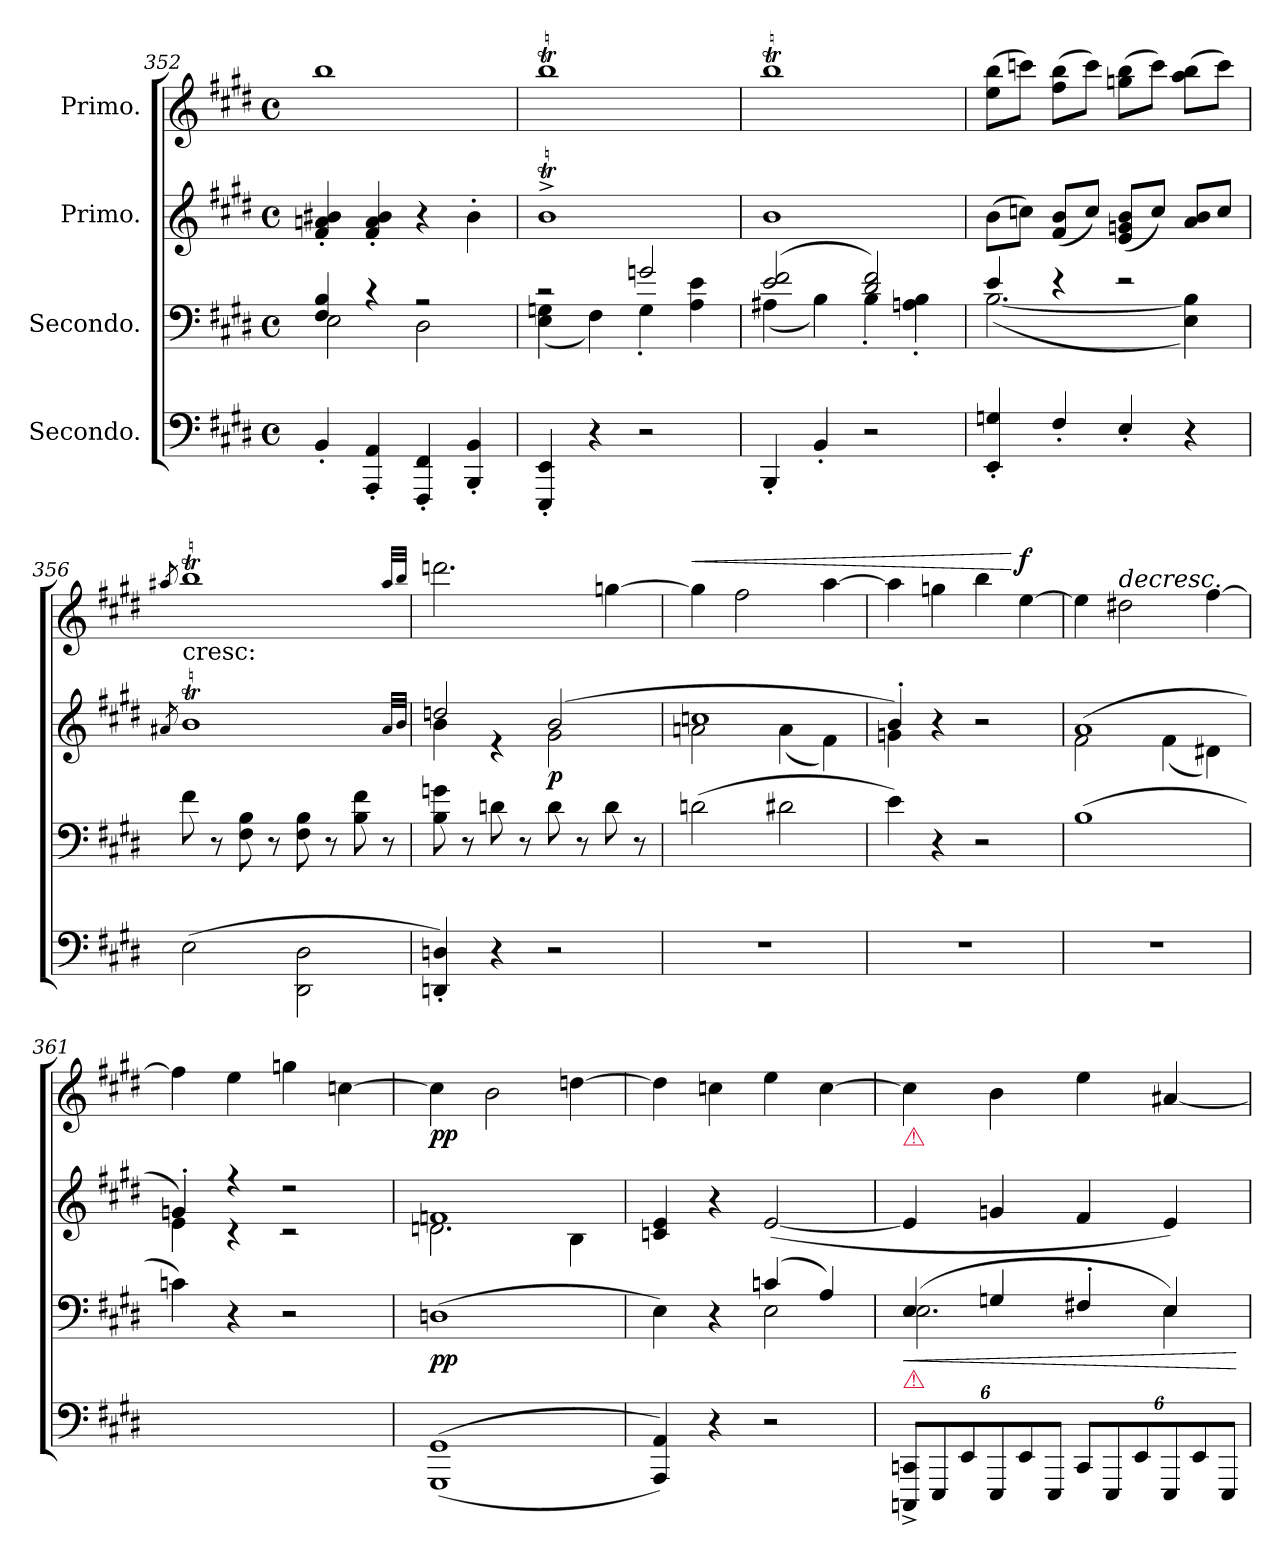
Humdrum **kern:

**kern	**kern	**dynam	**kern	**dynam	**kern	**dynam
*part4	*part3	*part3	*part2	*part2	*part1	*part1
*staff4	*staff3	*staff3	*staff2	*staff2	*staff1	*staff1
*I"Secondo.	*I"Secondo.	*	*I"Primo.	*	*I"Primo.	*
*clefF4	*clefF4	*	*clefG2	*	*clefG2	*
*k[f#c#g#d#]	*k[f#c#g#d#]	*	*k[f#c#g#d#]	*	*k[f#c#g#d#]	*
*M4/4	*M4/4	*	*M4/4	*	*M4/4	*
*met(c)	*met(c)	*	*met(c)	*	*met(c)	*
=352	=352	=352	=352	=352	=352	=352
*	*^	*	*	*	*	*
4BB'>/	4F#/ 4B/	2E\	.	4f#'>/ 4an'>/ 4b#X'>/	.	1bb	.
4AAA'>/ 4AA'>/	4r	.	.	4f#'>/ 4a'>/ 4b#'>/	.	.	.
4FFF#'>/ 4FF#'>/	2r	2D#\	.	4r	.	.	.
4BBB'>/ 4BB'>/	.	.	.	4b#'\	.	.	.
=353	=353	=353	=353	=353	=353	=353	=353
!	!	!	!	!	!LO:DY:b	!	!
4EEE'>/ 4EE'>/	2r	(<4E\ 4Gn\	.	1bt^<	ppp&colon;	1bbt	.
4r	.	4F#\)	.	.	.	.	.
2r	2gn/	4G'\	.	.	.	.	.
.	.	4A\ 4e\	.	.	.	.	.
=354	=354	=354	=354	=354	=354	=354	=354
4BBB'/	(2e/ 2f#/	(4A#X\	.	1bTTT	.	1bbt	.
4BB'/	.	4B\)	.	.	.	.	.
2r	2d#/ 2f#/)	4B'\	.	.	.	.	.
.	.	4An'\ 4B'\	.	.	.	.	.
=355	=355	=355	=355	=355	=355	=355	=355
4EE'>/ 4Gn'>/	4e/	([2.B\	.	(8b\L	.	(8ee\ 8bb\L	.
.	.	.	.	8ccn\J)	.	8cccn\J)	.
4F#'>/	4re	.	.	(>8f#/ 8b/L	.	(8ff#\ 8bb\L	.
.	.	.	.	8cc/J)	.	8ccc\J)	.
4E'>/	2re	.	.	(>8e/ 8gn/ 8b/L	.	(8ggn\ 8bb\L	.
.	.	.	.	8cc/J)	.	8ccc\J)	.
4r	.	4E\ 4B]\)	.	8a/ 8b/L	.	(8aa\ 8bb\L	.
.	.	.	.	8cc/J	.	8ccc\J)	.
*	*v	*v	*	*	*	*	*
=356	=356	=356	=356	=356	=356	=356
.	.	.	8qa#X/	.	8qaa#X/	.
!	!	!	!	!	!LO:TX:c:t=cresc&colon;	!
(2E\	8f#\	.	1bt	.	1bbt	.
.	8r	.	.	.	.	.
.	8F#\ 8B\	.	.	.	.	.
.	8r	.	.	.	.	.
2DD#\ 2D#\	8F#\ 8B\	.	.	.	.	.
.	8r	.	.	.	.	.
.	8B\ 8f#\	.	.	.	.	.
.	8r	.	.	.	.	.
.	.	.	32qqa#/LLL	.	32qqaa#/LLL	.
.	.	.	32qqb/JJJ	.	32qqbb/JJJ	.
=357	=357	=357	=357	=357	=357	=357
*	*	*	*^	*	*	*
4DDn'>/ 4Dn'>/)	8B\ 8gn\	.	2ddn/	4b\	.	2.dddn\	sf sf
.	8r	.	.	.	.	.	.
4r	8dn\	.	.	4r	.	.	.
.	8r	.	.	.	.	.	.
!	!	!	!	!	!LO:DY:b	!	!
2r	8d\	.	(2b/	2g#\	p	.	.
.	8r	.	.	.	.	.	.
.	8d\	.	.	.	.	[4ggn\	.
.	8r	.	.	.	.	.	.
=358	=358	=358	=358	=358	=358	=358	=358
!	!	!	!	!	!	!	!LO:HP:a
1r	(2dn\	.	1ccn	2an\	.	4ggn\]	<
.	.	.	.	.	.	2ff#\	.
.	2d#X\	.	.	(4a\	.	.	.
.	.	.	.	4f#\)	.	[4aa\	.
=359	=359	=359	=359	=359	=359	=359	=359
1r	4e\)	.	4b'/)	4gn\	.	4aa\]	.
.	4r	.	4r	4ryy	.	4ggn\	.
.	2r	.	2r	2ryy	.	4bb\	.
!	!	!	!	!	!	!	!LO:DY:n=1:a
.	.	.	.	.	.	[4ee\	[ f
=360	=360	=360	=360	=360	=360	=360	=360
1r	(1B	.	(1a	2f#\	.	4ee\]	.
!	!	!	!	!	!	!	!LO:HP:a
.	.	.	.	.	.	2dd#X\	>
.	.	.	.	(4f#\	.	.	.
.	.	.	.	4d#X\)	.	[4ff#\	.
=361	=361	=361	=361	=361	=361	=361	=361
1ryy	4cn\)	.	4gn'/)	4e\	.	4ff#\]	.
.	4r	.	4r	4r	.	4ee\	.
.	2r	.	2r	2r	.	4ggn\	.
.	.	.	.	.	.	[4ccn\	.
=362	=362	=362	=362	=362	=362	=362	=362
(>(>1GGG# 1GG#	(1Dn	pp	1fn	2.dn\	.	4ccn\]	pp
.	.	.	.	.	.	2b\	.
.	.	.	.	4B\	.	[4ddn\	.
*	*	*	*v	*v	*	*	*
=363	=363	=363	=363	=363	=363	=363
*	*^	*	*	*	*	*
4AAA/ 4AA/))	4E\)	2ryy	.	4cn/ 4e/	.	4dd\]	.
4r	4r	.	.	4r	.	4ccn\	.
2r	(4cn/	2E\	.	([2e/	.	4ee\	]
.	4A/)	.	.	.	.	[4cc\	.
=364	=364	=364	=364	=364	=364	=364	=364
!	!	!	!	!	!	!LO:TX:b:color=crimson:t=⚠	!
!	!LO:TX:b:color=crimson:t=⚠	!	!	!	!	!	!
12CCCn^/ 12CCn^/L	(4E/	2.E\	<	4e/]	.	4cc\]	.
12EEE/	.	.	.	.	.	.	.
12EE/	.	.	.	.	.	.	.
12EEE/	4Gn/	.	.	4gn/	.	4b\	.
12EE/	.	.	.	.	.	.	.
12EEE/J	.	.	.	.	.	.	.
12CC/L	4F#X'</	.	.	4f#/	.	4ee\	.
12EEE/	.	.	.	.	.	.	.
12EE/	.	.	.	.	.	.	.
12EEE/	4E/)	4E\	.	4e/)	.	[4a#X/	.
12EE/	.	.	.	.	.	.	.
12EEE/J	.	.	.	.	.	.	.
*	*v	*v	*	*	*	*	*
.	.	[	.	.	.	.
=	=	=	=	=	=	=
*-	*-	*-	*-	*-	*-	*-
